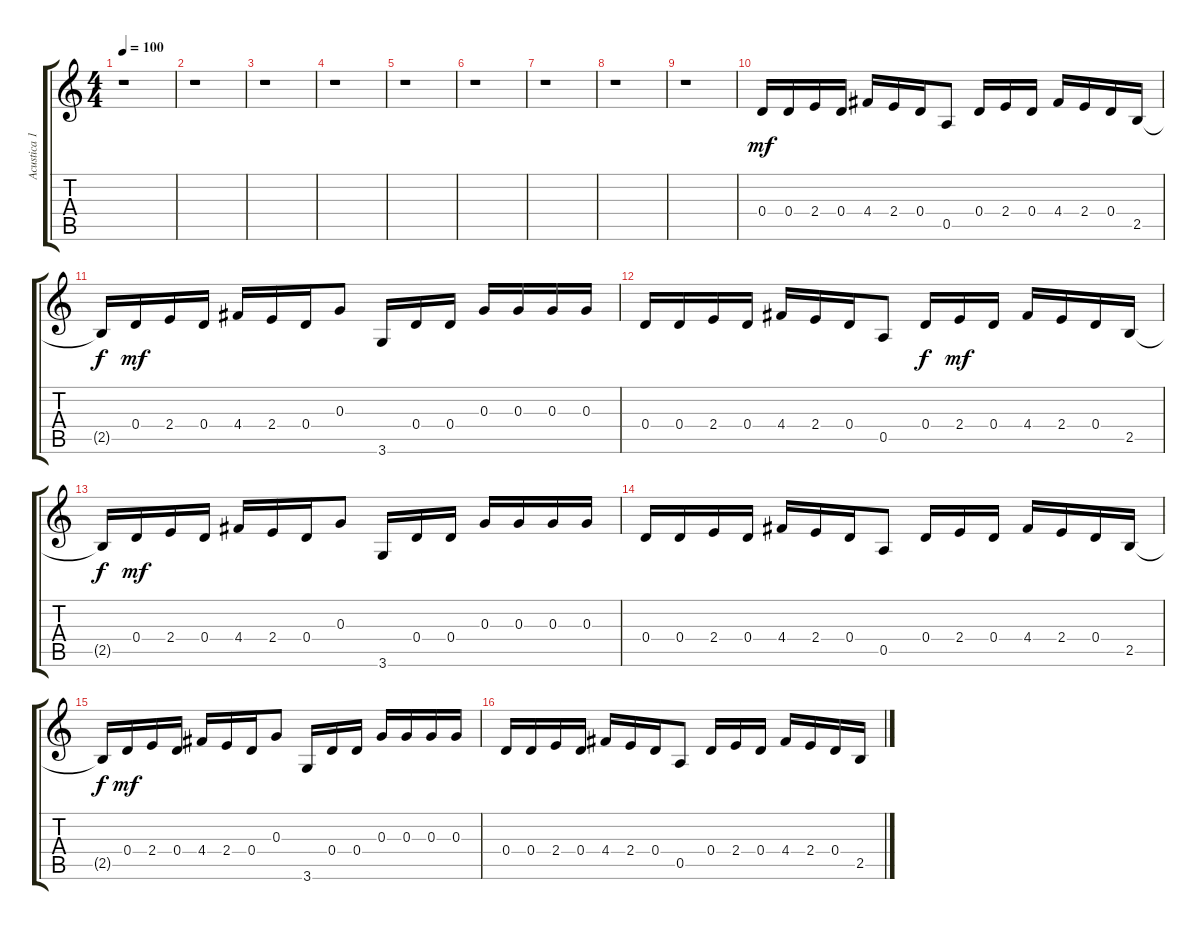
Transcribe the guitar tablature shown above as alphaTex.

\track ("Acustica 1" "Acustica 1") {instrument acousticguitarsteel}
\staff {score tabs}
\tuning (E4 B3 G3 D3 A2 E2) {hide}
\ts (4 4)
\tempo 100
\clef g2
\ks c
r.1{dy mf instrument acousticguitarsteel} |
r.1 |
r.1 |
r.1 |
r.1 |
r.1 |
r.1 |
r.1 |
r.1 |
0.4.16 0.4.16 2.4.16 0.4.16 4.4.16 2.4.16 0.4.16 0.5.8 0.4.16 2.4.16 0.4.16 4.4.16 2.4.16 0.4.16 2.5.16 |
2.5{t}.16{dy f} 0.4.16{dy mf} 2.4.16 0.4.16 4.4.16 2.4.16 0.4.16 0.3.8 3.6.16 0.4.16 0.4.16 0.3.16 0.3.16 0.3.16 0.3.16 |
0.4.16 0.4.16 2.4.16 0.4.16 4.4.16 2.4.16 0.4.16 0.5.8 0.4.16{dy f} 2.4.16{dy mf} 0.4.16 4.4.16 2.4.16 0.4.16 2.5.16 |
2.5{t}.16{dy f} 0.4.16{dy mf} 2.4.16 0.4.16 4.4.16 2.4.16 0.4.16 0.3.8 3.6.16 0.4.16 0.4.16 0.3.16 0.3.16 0.3.16 0.3.16 |
0.4.16 0.4.16 2.4.16 0.4.16 4.4.16 2.4.16 0.4.16 0.5.8 0.4.16 2.4.16 0.4.16 4.4.16 2.4.16 0.4.16 2.5.16 |
2.5{t}.16{dy f} 0.4.16{dy mf} 2.4.16 0.4.16 4.4.16 2.4.16 0.4.16 0.3.8 3.6.16 0.4.16 0.4.16 0.3.16 0.3.16 0.3.16 0.3.16 |
0.4.16 0.4.16 2.4.16 0.4.16 4.4.16 2.4.16 0.4.16 0.5.8 0.4.16 2.4.16 0.4.16 4.4.16 2.4.16 0.4.16 2.5.16
